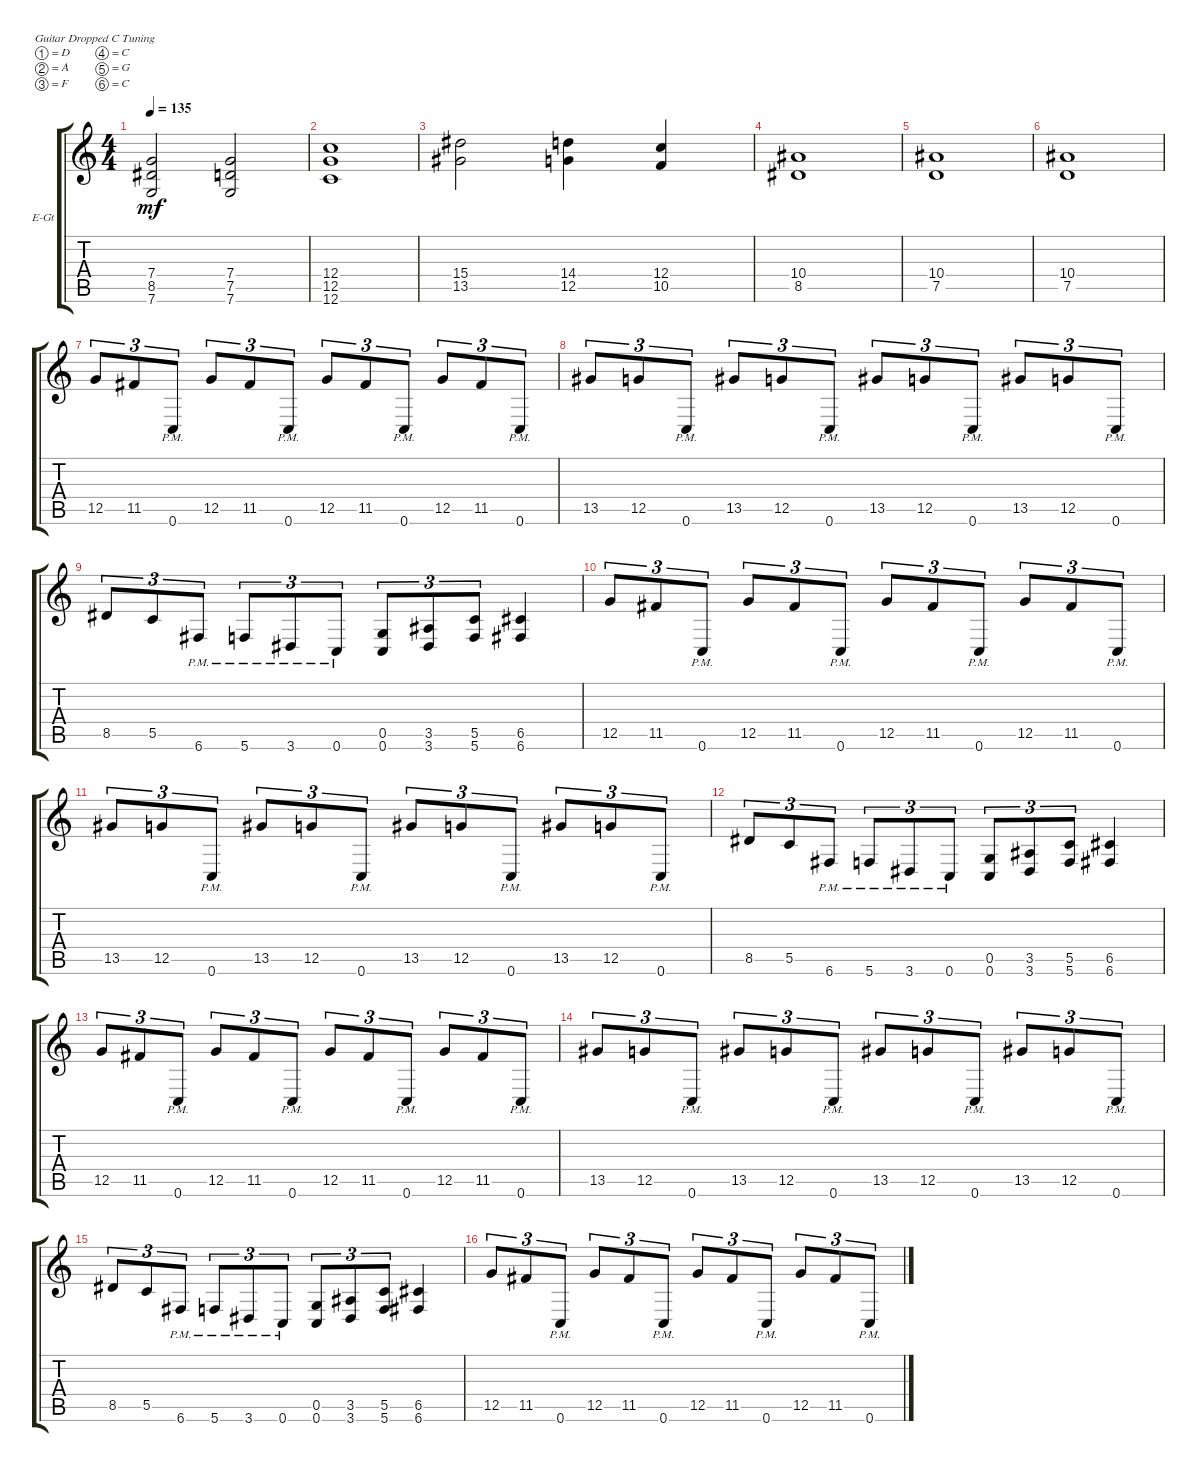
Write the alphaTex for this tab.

\defaultSystemsLayout 4
\bracketExtendMode groupsimilarinstruments
\firstSystemTrackNameOrientation horizontal
\otherSystemsTrackNameOrientation horizontal
\track ("Electric Guitar" "E-Gt") {instrument overdrivenguitar}
\staff {score tabs}
\tuning (D4 A3 F3 C3 G2 C2)
\ts (4 4)
\tempo 135
\clef g2
\ks c
(7.6 8.5 7.4).2{dy mf} (7.6 7.5 7.4).2 |
(12.6 12.5 12.4).1 |
(13.5 15.4).2 (14.4 12.5).4 (12.4 10.5).4 |
(8.5 10.4).1 |
(7.5 10.4).1 |
(7.5 10.4).1 |
12.5.8{tu (3 2)} 11.5.8{tu (3 2)} 0.6{pm}.8{tu (3 2)} 12.5.8{tu (3 2)} 11.5.8{tu (3 2)} 0.6{pm}.8{tu (3 2)} 12.5.8{tu (3 2)} 11.5.8{tu (3 2)} 0.6{pm}.8{tu (3 2)} 12.5.8{tu (3 2)} 11.5.8{tu (3 2)} 0.6{pm}.8{tu (3 2)} |
13.5.8{tu (3 2)} 12.5.8{tu (3 2)} 0.6{pm}.8{tu (3 2)} 13.5.8{tu (3 2)} 12.5.8{tu (3 2)} 0.6{pm}.8{tu (3 2)} 13.5.8{tu (3 2)} 12.5.8{tu (3 2)} 0.6{pm}.8{tu (3 2)} 13.5.8{tu (3 2)} 12.5.8{tu (3 2)} 0.6{pm}.8{tu (3 2)} |
8.5.8{tu (3 2)} 5.5.8{tu (3 2)} 6.6{pm}.8{tu (3 2)} 5.6{pm}.8{tu (3 2)} 3.6{pm}.8{tu (3 2)} 0.6{pm}.8{tu (3 2)} (0.5 0.6).8{tu (3 2)} (3.5 3.6).8{tu (3 2)} (5.6 5.5).8{tu (3 2)} (6.5 6.6).4 |
12.5.8{tu (3 2)} 11.5.8{tu (3 2)} 0.6{pm}.8{tu (3 2)} 12.5.8{tu (3 2)} 11.5.8{tu (3 2)} 0.6{pm}.8{tu (3 2)} 12.5.8{tu (3 2)} 11.5.8{tu (3 2)} 0.6{pm}.8{tu (3 2)} 12.5.8{tu (3 2)} 11.5.8{tu (3 2)} 0.6{pm}.8{tu (3 2)} |
13.5.8{tu (3 2)} 12.5.8{tu (3 2)} 0.6{pm}.8{tu (3 2)} 13.5.8{tu (3 2)} 12.5.8{tu (3 2)} 0.6{pm}.8{tu (3 2)} 13.5.8{tu (3 2)} 12.5.8{tu (3 2)} 0.6{pm}.8{tu (3 2)} 13.5.8{tu (3 2)} 12.5.8{tu (3 2)} 0.6{pm}.8{tu (3 2)} |
8.5.8{tu (3 2)} 5.5.8{tu (3 2)} 6.6{pm}.8{tu (3 2)} 5.6{pm}.8{tu (3 2)} 3.6{pm}.8{tu (3 2)} 0.6{pm}.8{tu (3 2)} (0.5 0.6).8{tu (3 2)} (3.5 3.6).8{tu (3 2)} (5.6 5.5).8{tu (3 2)} (6.5 6.6).4 |
12.5.8{tu (3 2)} 11.5.8{tu (3 2)} 0.6{pm}.8{tu (3 2)} 12.5.8{tu (3 2)} 11.5.8{tu (3 2)} 0.6{pm}.8{tu (3 2)} 12.5.8{tu (3 2)} 11.5.8{tu (3 2)} 0.6{pm}.8{tu (3 2)} 12.5.8{tu (3 2)} 11.5.8{tu (3 2)} 0.6{pm}.8{tu (3 2)} |
13.5.8{tu (3 2)} 12.5.8{tu (3 2)} 0.6{pm}.8{tu (3 2)} 13.5.8{tu (3 2)} 12.5.8{tu (3 2)} 0.6{pm}.8{tu (3 2)} 13.5.8{tu (3 2)} 12.5.8{tu (3 2)} 0.6{pm}.8{tu (3 2)} 13.5.8{tu (3 2)} 12.5.8{tu (3 2)} 0.6{pm}.8{tu (3 2)} |
8.5.8{tu (3 2)} 5.5.8{tu (3 2)} 6.6{pm}.8{tu (3 2)} 5.6{pm}.8{tu (3 2)} 3.6{pm}.8{tu (3 2)} 0.6{pm}.8{tu (3 2)} (0.5 0.6).8{tu (3 2)} (3.5 3.6).8{tu (3 2)} (5.6 5.5).8{tu (3 2)} (6.5 6.6).4 |
12.5.8{tu (3 2)} 11.5.8{tu (3 2)} 0.6{pm}.8{tu (3 2)} 12.5.8{tu (3 2)} 11.5.8{tu (3 2)} 0.6{pm}.8{tu (3 2)} 12.5.8{tu (3 2)} 11.5.8{tu (3 2)} 0.6{pm}.8{tu (3 2)} 12.5.8{tu (3 2)} 11.5.8{tu (3 2)} 0.6{pm}.8{tu (3 2)}
